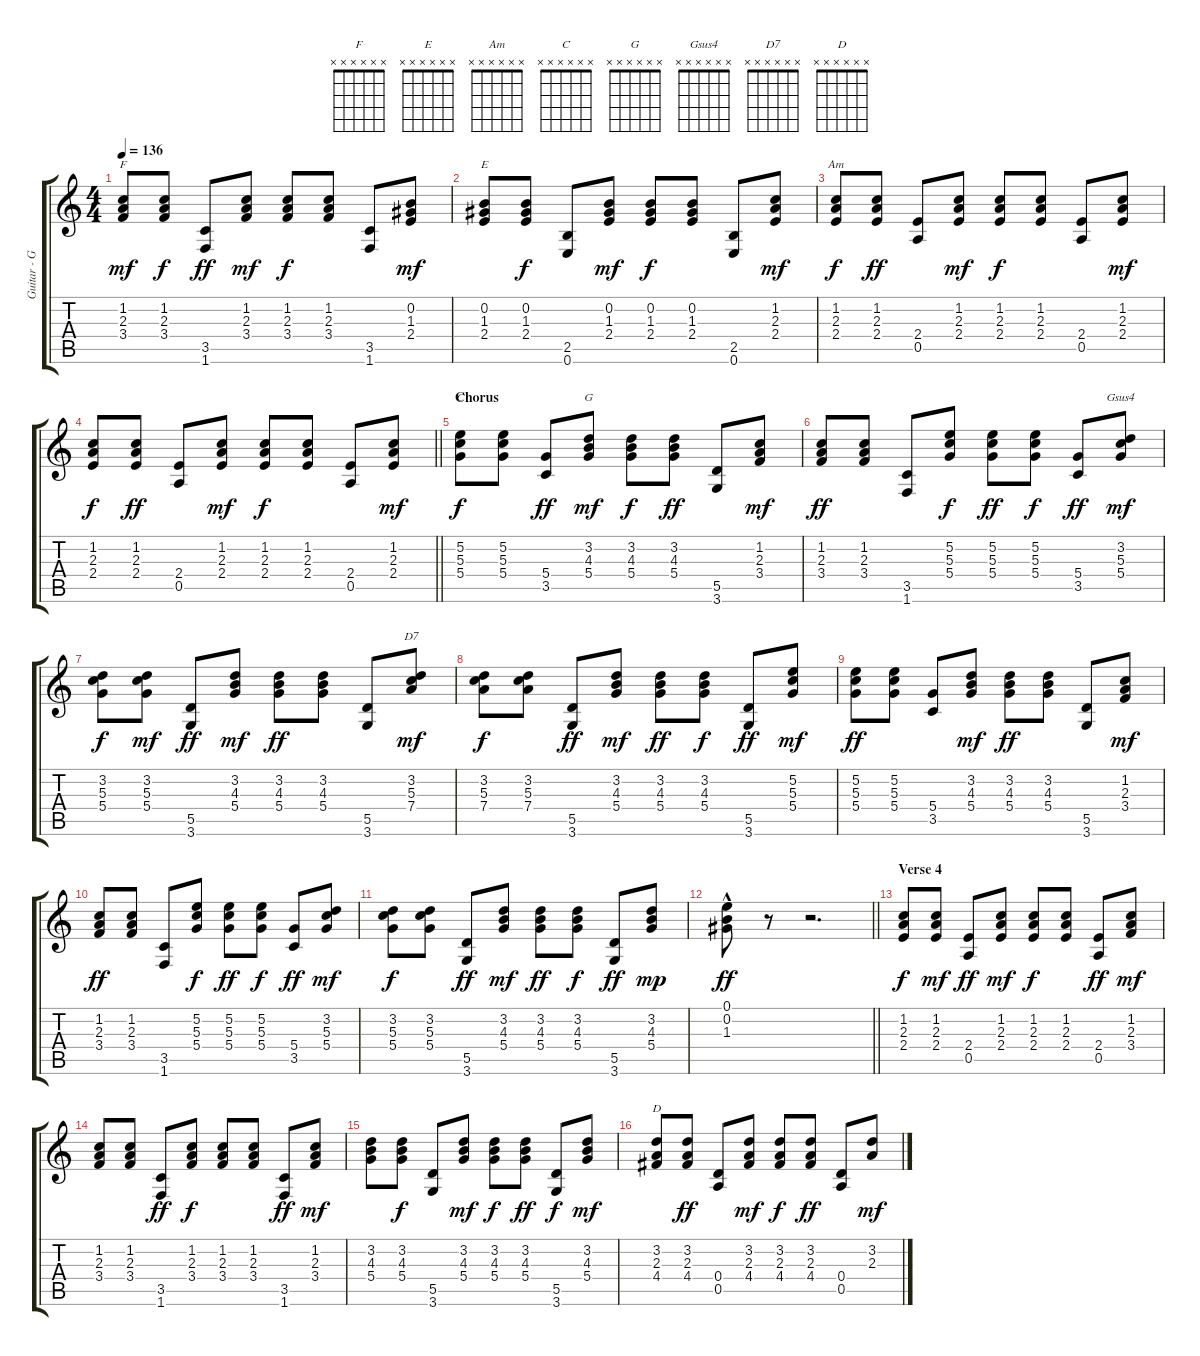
\track ("Guitar - Gary Talley" "Guitar - G") {instrument acousticguitarsteel}
\staff {score tabs}
\tuning (E4 B3 G3 D3 A2 E2) {hide}
\chord ("F" x x x x x x)
\chord ("E" x x x x x x)
\chord ("Am" x x x x x x)
\chord ("C" x x x x x x)
\chord ("G" x x x x x x)
\chord ("Gsus4" x x x x x x)
\chord ("D7" x x x x x x)
\chord ("D" x x x x x x)
\ts (4 4)
\tempo 136
\clef g2
\ks c
(1.2 2.3 3.4).8{ch "F" dy mf} (1.2 2.3 3.4).8{dy f} (3.5 1.6).8{dy ff} (1.2 2.3 3.4).8{dy mf} (1.2 2.3 3.4).8{dy f} (1.2 2.3 3.4).8 (3.5 1.6).8 (0.2 1.3 2.4).8{dy mf} |
(0.2 1.3 2.4).8{ch "E"} (0.2 1.3 2.4).8{dy f} (2.5 0.6).8 (0.2 1.3 2.4).8{dy mf} (0.2 1.3 2.4).8{dy f} (0.2 1.3 2.4).8 (2.5 0.6).8 (1.2 2.3 2.4).8{dy mf} |
(1.2 2.3 2.4).8{ch "Am" dy f} (1.2 2.3 2.4).8{dy ff} (2.4 0.5).8 (1.2 2.3 2.4).8{dy mf} (1.2 2.3 2.4).8{dy f} (1.2 2.3 2.4).8 (2.4 0.5).8 (1.2 2.3 2.4).8{dy mf} |
\barLineRight lightlight
(1.2 2.3 2.4).8{dy f} (1.2 2.3 2.4).8{dy ff} (2.4 0.5).8 (1.2 2.3 2.4).8{dy mf} (1.2 2.3 2.4).8{dy f} (1.2 2.3 2.4).8 (2.4 0.5).8 (1.2 2.3 2.4).8{dy mf} |
\section ("" "Chorus")
(5.2 5.3 5.4).8{ch "C" dy f} (5.2 5.3 5.4).8 (5.4 3.5).8{dy ff} (3.2 4.3 5.4).8{ch "G" dy mf} (3.2 4.3 5.4).8{dy f} (3.2 4.3 5.4).8{dy ff} (5.5 3.6).8 (1.2 2.3 3.4).8{dy mf} |
(1.2 2.3 3.4).8{dy ff} (1.2 2.3 3.4).8 (3.5 1.6).8 (5.2 5.3 5.4).8{dy f} (5.2 5.3 5.4).8{dy ff} (5.2 5.3 5.4).8{dy f} (5.4 3.5).8{dy ff} (3.2 5.3 5.4).8{ch "Gsus4" dy mf} |
(3.2 5.3 5.4).8{dy f} (3.2 5.3 5.4).8{dy mf} (5.5 3.6).8{dy ff} (3.2 4.3 5.4).8{dy mf} (3.2 4.3 5.4).8{dy ff} (3.2 4.3 5.4).8 (5.5 3.6).8 (3.2 5.3 7.4).8{ch "D7" dy mf} |
(3.2 5.3 7.4).8{dy f} (3.2 5.3 7.4).8 (5.5 3.6).8{dy ff} (3.2 4.3 5.4).8{dy mf} (3.2 4.3 5.4).8{dy ff} (3.2 4.3 5.4).8{dy f} (5.5 3.6).8{dy ff} (5.2 5.3 5.4).8{dy mf} |
(5.2 5.3 5.4).8{dy ff} (5.2 5.3 5.4).8 (5.4 3.5).8 (3.2 4.3 5.4).8{dy mf} (3.2 4.3 5.4).8{dy ff} (3.2 4.3 5.4).8 (5.5 3.6).8 (1.2 2.3 3.4).8{dy mf} |
(1.2 2.3 3.4).8{dy ff} (1.2 2.3 3.4).8 (3.5 1.6).8 (5.2 5.3 5.4).8{dy f} (5.2 5.3 5.4).8{dy ff} (5.2 5.3 5.4).8{dy f} (5.4 3.5).8{dy ff} (3.2 5.3 5.4).8{dy mf} |
(3.2 5.3 5.4).8{dy f} (3.2 5.3 5.4).8 (5.5 3.6).8{dy ff} (3.2 4.3 5.4).8{dy mf} (3.2 4.3 5.4).8{dy ff} (3.2 4.3 5.4).8{dy f} (5.5 3.6).8{dy ff} (3.2 4.3 5.4).8{dy mp} |
\barLineRight lightlight
(0.1{hac} 0.2 1.3{hac}).8{dy ff} r.8 r.2{d} |
\section ("" "Verse 4")
(1.2 2.3 2.4).8{dy f} (1.2 2.3 2.4).8{dy mf} (2.4 0.5).8{dy ff} (1.2 2.3 2.4).8{dy mf} (1.2 2.3 2.4).8{dy f} (1.2 2.3 2.4).8 (2.4 0.5).8{dy ff} (1.2 2.3 3.4).8{dy mf} |
(1.2 2.3 3.4).8 (1.2 2.3 3.4).8 (3.5 1.6).8{dy ff} (1.2 2.3 3.4).8{dy f} (1.2 2.3 3.4).8 (1.2 2.3 3.4).8 (3.5 1.6).8{dy ff} (1.2 2.3 3.4).8{dy mf} |
(3.2 4.3 5.4).8 (3.2 4.3 5.4).8{dy f} (5.5 3.6).8 (3.2 4.3 5.4).8{dy mf} (3.2 4.3 5.4).8{dy f} (3.2 4.3 5.4).8{dy ff} (5.5 3.6).8{dy f} (3.2 4.3 5.4).8{dy mf} |
(3.2 2.3 4.4).8{ch "D"} (3.2 2.3 4.4).8{dy ff} (0.4 0.5).8 (3.2 2.3 4.4).8{dy mf} (3.2 2.3 4.4).8{dy f} (3.2 2.3 4.4).8{dy ff} (0.4 0.5).8 (3.2 2.3).8{dy mf}
